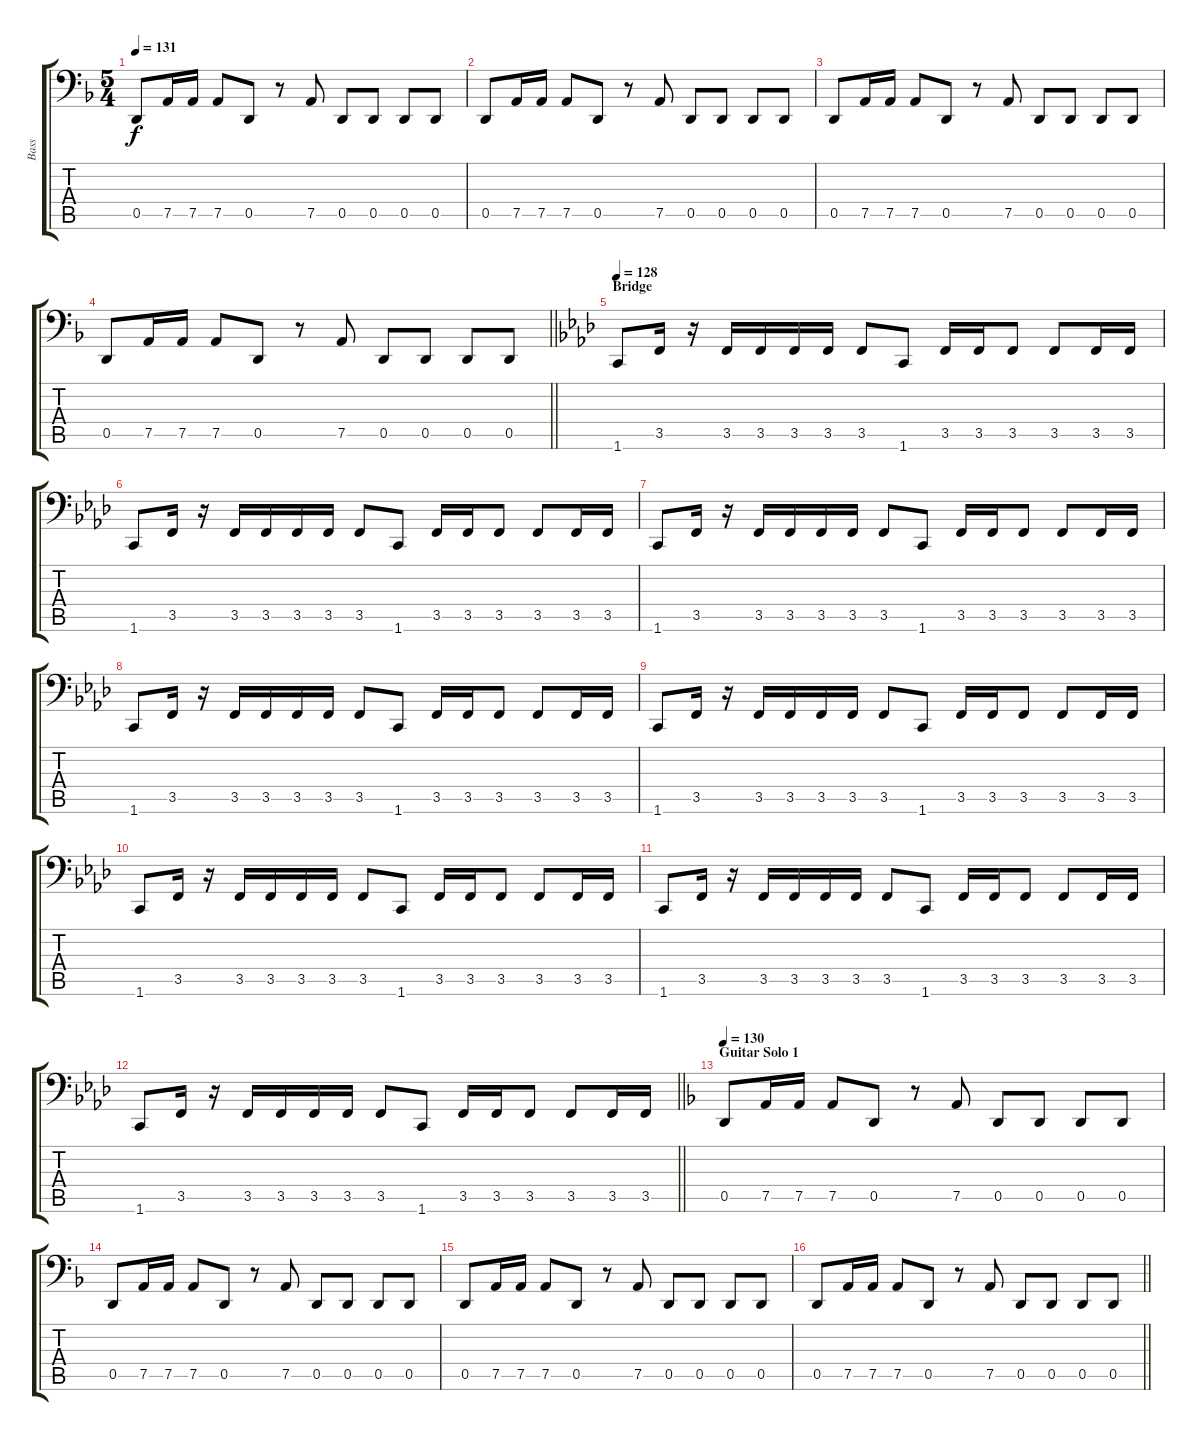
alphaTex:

\track ("Bass" "Bass") {instrument electricbassfinger}
\staff {score tabs}
\tuning (B2 G2 D2 A1 D1 B0) {hide}
\ts (5 4)
\tempo 131
\clef f4
\ks f
0.5.8{dy f} 7.5.16 7.5.16 7.5.8 0.5.8 r.8 7.5.8 0.5.8 0.5.8 0.5.8 0.5.8 |
0.5.8 7.5.16 7.5.16 7.5.8 0.5.8 r.8 7.5.8 0.5.8 0.5.8 0.5.8 0.5.8 |
0.5.8 7.5.16 7.5.16 7.5.8 0.5.8 r.8 7.5.8 0.5.8 0.5.8 0.5.8 0.5.8 |
\barLineRight lightlight
0.5.8 7.5.16 7.5.16 7.5.8 0.5.8 r.8 7.5.8 0.5.8 0.5.8 0.5.8 0.5.8 |
\section ("" "Bridge")
\tempo 128
\ks ab
1.6.8 3.5.16 r.16 3.5.16 3.5.16 3.5.16 3.5.16 3.5.8 1.6.8 3.5.16 3.5.16 3.5.8 3.5.8 3.5.16 3.5.16 |
1.6.8 3.5.16 r.16 3.5.16 3.5.16 3.5.16 3.5.16 3.5.8 1.6.8 3.5.16 3.5.16 3.5.8 3.5.8 3.5.16 3.5.16 |
1.6.8 3.5.16 r.16 3.5.16 3.5.16 3.5.16 3.5.16 3.5.8 1.6.8 3.5.16 3.5.16 3.5.8 3.5.8 3.5.16 3.5.16 |
1.6.8 3.5.16 r.16 3.5.16 3.5.16 3.5.16 3.5.16 3.5.8 1.6.8 3.5.16 3.5.16 3.5.8 3.5.8 3.5.16 3.5.16 |
1.6.8 3.5.16 r.16 3.5.16 3.5.16 3.5.16 3.5.16 3.5.8 1.6.8 3.5.16 3.5.16 3.5.8 3.5.8 3.5.16 3.5.16 |
1.6.8 3.5.16 r.16 3.5.16 3.5.16 3.5.16 3.5.16 3.5.8 1.6.8 3.5.16 3.5.16 3.5.8 3.5.8 3.5.16 3.5.16 |
1.6.8 3.5.16 r.16 3.5.16 3.5.16 3.5.16 3.5.16 3.5.8 1.6.8 3.5.16 3.5.16 3.5.8 3.5.8 3.5.16 3.5.16 |
\barLineRight lightlight
1.6.8 3.5.16 r.16 3.5.16 3.5.16 3.5.16 3.5.16 3.5.8 1.6.8 3.5.16 3.5.16 3.5.8 3.5.8 3.5.16 3.5.16 |
\section ("" "Guitar Solo 1")
\tempo 130
\ks f
0.5.8 7.5.16 7.5.16 7.5.8 0.5.8 r.8 7.5.8 0.5.8 0.5.8 0.5.8 0.5.8 |
0.5.8 7.5.16 7.5.16 7.5.8 0.5.8 r.8 7.5.8 0.5.8 0.5.8 0.5.8 0.5.8 |
0.5.8 7.5.16 7.5.16 7.5.8 0.5.8 r.8 7.5.8 0.5.8 0.5.8 0.5.8 0.5.8 |
\barLineRight lightlight
0.5.8 7.5.16 7.5.16 7.5.8 0.5.8 r.8 7.5.8 0.5.8 0.5.8 0.5.8 0.5.8
